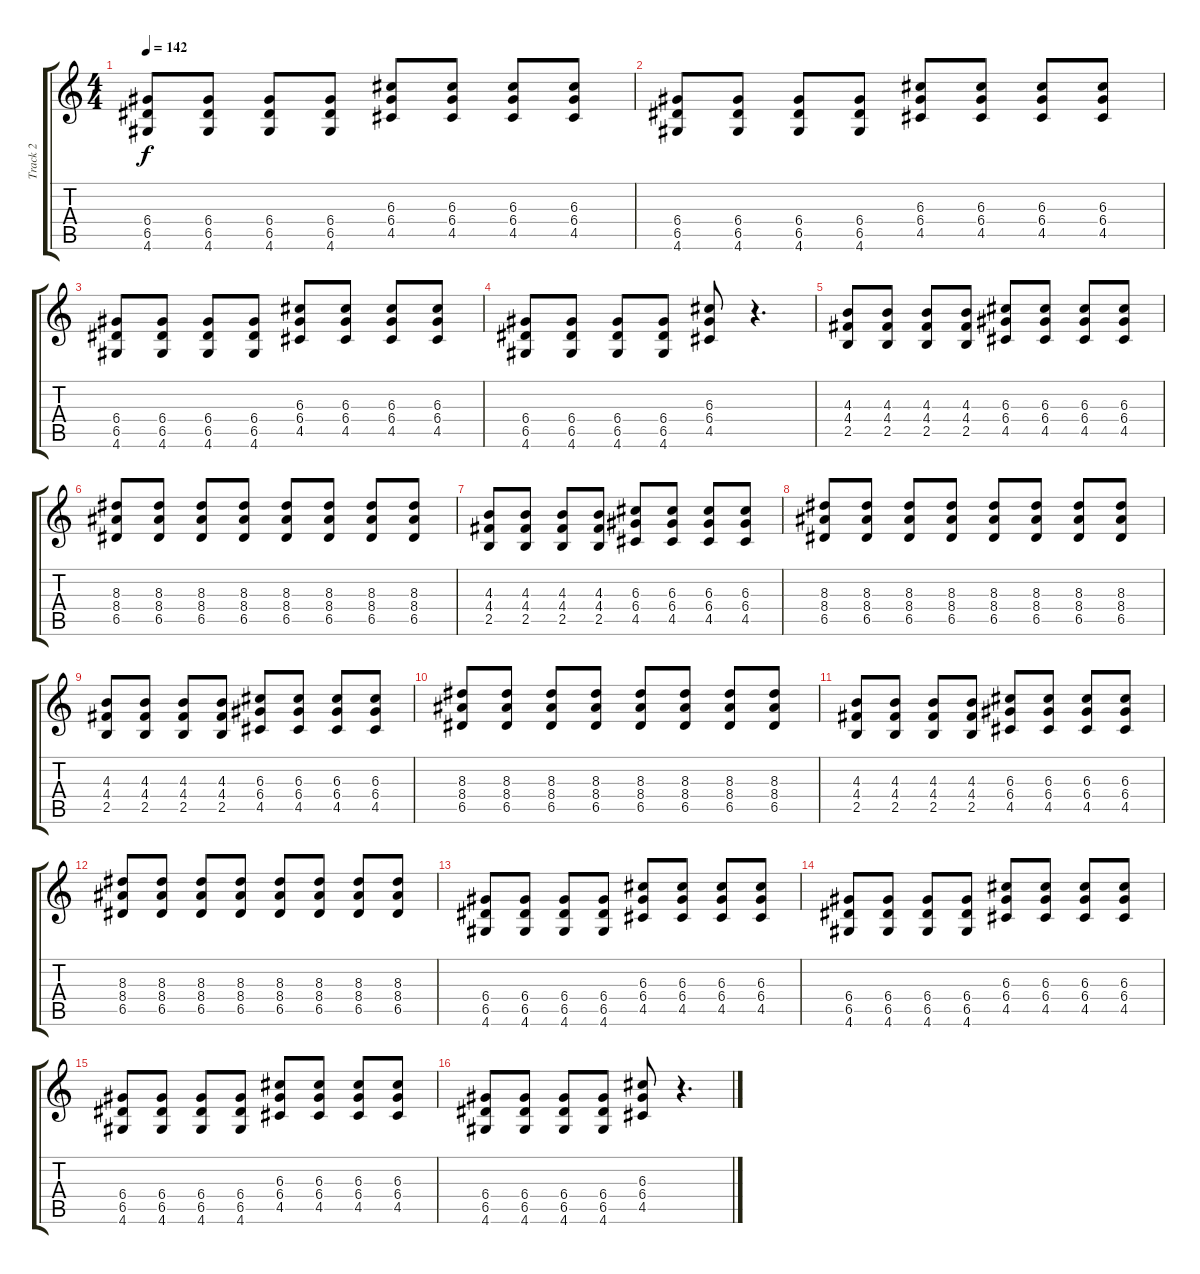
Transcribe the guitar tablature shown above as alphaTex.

\track ("Track 2" "Track 2") {instrument electricguitarclean}
\staff {score tabs}
\tuning (E4 B3 G3 D3 A2 E2) {hide}
\ts (4 4)
\tempo 142
\clef g2
\ks c
(6.4 6.5 4.6).8{dy f} (6.4 6.5 4.6).8 (6.4 6.5 4.6).8 (6.4 6.5 4.6).8 (6.3 6.4 4.5).8 (6.3 6.4 4.5).8 (6.3 6.4 4.5).8 (6.3 6.4 4.5).8 |
(6.4 6.5 4.6).8 (6.4 6.5 4.6).8 (6.4 6.5 4.6).8 (6.4 6.5 4.6).8 (6.3 6.4 4.5).8 (6.3 6.4 4.5).8 (6.3 6.4 4.5).8 (6.3 6.4 4.5).8 |
(6.4 6.5 4.6).8 (6.4 6.5 4.6).8 (6.4 6.5 4.6).8 (6.4 6.5 4.6).8 (6.3 6.4 4.5).8 (6.3 6.4 4.5).8 (6.3 6.4 4.5).8 (6.3 6.4 4.5).8 |
(6.4 6.5 4.6).8 (6.4 6.5 4.6).8 (6.4 6.5 4.6).8 (6.4 6.5 4.6).8 (6.3 6.4 4.5).8 r.4{d} |
(4.3 4.4 2.5).8 (4.3 4.4 2.5).8 (4.3 4.4 2.5).8 (4.3 4.4 2.5).8 (6.3 6.4 4.5).8 (6.3 6.4 4.5).8 (6.3 6.4 4.5).8 (6.3 6.4 4.5).8 |
(8.3 8.4 6.5).8 (8.3 8.4 6.5).8 (8.3 8.4 6.5).8 (8.3 8.4 6.5).8 (8.3 8.4 6.5).8 (8.3 8.4 6.5).8 (8.3 8.4 6.5).8 (8.3 8.4 6.5).8 |
(4.3 4.4 2.5).8 (4.3 4.4 2.5).8 (4.3 4.4 2.5).8 (4.3 4.4 2.5).8 (6.3 6.4 4.5).8 (6.3 6.4 4.5).8 (6.3 6.4 4.5).8 (6.3 6.4 4.5).8 |
(8.3 8.4 6.5).8 (8.3 8.4 6.5).8 (8.3 8.4 6.5).8 (8.3 8.4 6.5).8 (8.3 8.4 6.5).8 (8.3 8.4 6.5).8 (8.3 8.4 6.5).8 (8.3 8.4 6.5).8 |
(4.3 4.4 2.5).8 (4.3 4.4 2.5).8 (4.3 4.4 2.5).8 (4.3 4.4 2.5).8 (6.3 6.4 4.5).8 (6.3 6.4 4.5).8 (6.3 6.4 4.5).8 (6.3 6.4 4.5).8 |
(8.3 8.4 6.5).8 (8.3 8.4 6.5).8 (8.3 8.4 6.5).8 (8.3 8.4 6.5).8 (8.3 8.4 6.5).8 (8.3 8.4 6.5).8 (8.3 8.4 6.5).8 (8.3 8.4 6.5).8 |
(4.3 4.4 2.5).8 (4.3 4.4 2.5).8 (4.3 4.4 2.5).8 (4.3 4.4 2.5).8 (6.3 6.4 4.5).8 (6.3 6.4 4.5).8 (6.3 6.4 4.5).8 (6.3 6.4 4.5).8 |
(8.3 8.4 6.5).8 (8.3 8.4 6.5).8 (8.3 8.4 6.5).8 (8.3 8.4 6.5).8 (8.3 8.4 6.5).8 (8.3 8.4 6.5).8 (8.3 8.4 6.5).8 (8.3 8.4 6.5).8 |
(6.4 6.5 4.6).8 (6.4 6.5 4.6).8 (6.4 6.5 4.6).8 (6.4 6.5 4.6).8 (6.3 6.4 4.5).8 (6.3 6.4 4.5).8 (6.3 6.4 4.5).8 (6.3 6.4 4.5).8 |
(6.4 6.5 4.6).8 (6.4 6.5 4.6).8 (6.4 6.5 4.6).8 (6.4 6.5 4.6).8 (6.3 6.4 4.5).8 (6.3 6.4 4.5).8 (6.3 6.4 4.5).8 (6.3 6.4 4.5).8 |
(6.4 6.5 4.6).8 (6.4 6.5 4.6).8 (6.4 6.5 4.6).8 (6.4 6.5 4.6).8 (6.3 6.4 4.5).8 (6.3 6.4 4.5).8 (6.3 6.4 4.5).8 (6.3 6.4 4.5).8 |
(6.4 6.5 4.6).8 (6.4 6.5 4.6).8 (6.4 6.5 4.6).8 (6.4 6.5 4.6).8 (6.3 6.4 4.5).8 r.4{d}
